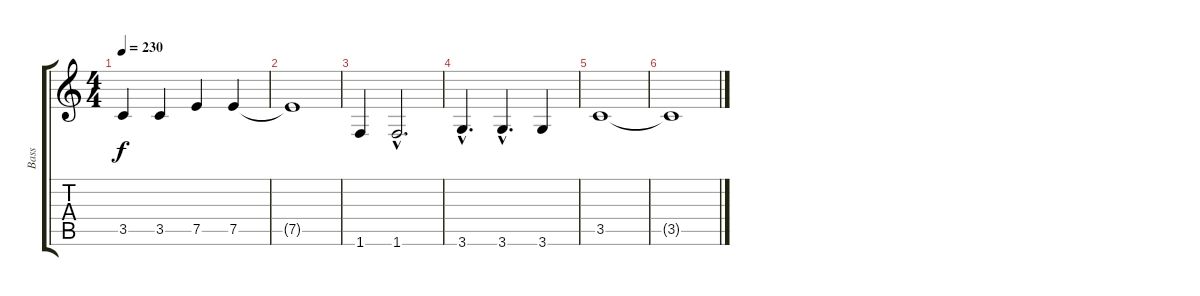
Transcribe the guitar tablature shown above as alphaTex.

\track ("Bass" "Bass") {instrument electricbassfinger}
\staff {score tabs}
\tuning (E4 B3 G3 D3 A2 E2) {hide}
\ts (4 4)
\tempo 230
\clef g2
\ks c
3.5.4{dy f} 3.5.4 7.5.4 7.5.4 |
7.5{t}.1 |
1.6.4 1.6{hac}.2{d} |
3.6{hac}.4{d} 3.6{hac}.4{d} 3.6.4 |
3.5.1 |
3.5{t}.1
